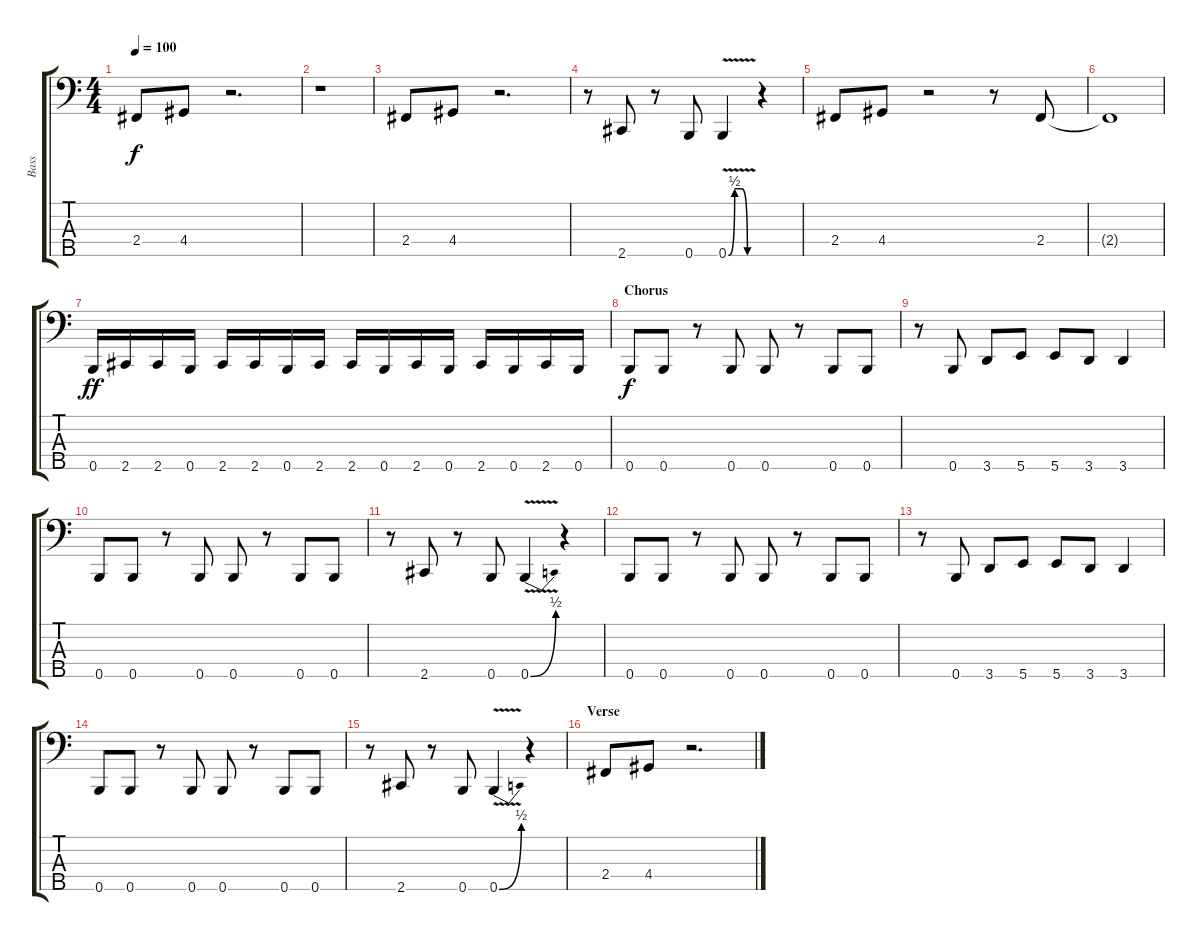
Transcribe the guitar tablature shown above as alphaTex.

\track ("Bass" "Bass") {instrument electricbassfinger}
\staff {score tabs}
\tuning (G2 D2 A1 E1 B0) {hide}
\ts (4 4)
\tempo 100
\clef f4
\ks c
2.4.8{dy f} 4.4.8 r.2{d} |
r.1 |
2.4.8 4.4.8 r.2{d} |
r.8 2.5.8 r.8 0.5.8 0.5{be (custom 0 0 15 2 30 2 45 0 60 0) v}.4 r.4 |
2.4.8 4.4.8 r.2 r.8 2.4.8 |
2.4{t}.1 |
0.5.16{dy ff} 2.5.16 2.5.16 0.5.16 2.5.16 2.5.16 0.5.16 2.5.16 2.5.16 0.5.16 2.5.16 0.5.16 2.5.16 0.5.16 2.5.16 0.5.16 |
\section ("" "Chorus")
0.5.8{dy f} 0.5.8 r.8 0.5.8 0.5.8 r.8 0.5.8 0.5.8 |
r.8 0.5.8 3.5.8 5.5.8 5.5.8 3.5.8 3.5.4 |
0.5.8 0.5.8 r.8 0.5.8 0.5.8 r.8 0.5.8 0.5.8 |
r.8 2.5.8 r.8 0.5.8 0.5{be (bend 0 0 60 2) v}.4 r.4 |
0.5.8 0.5.8 r.8 0.5.8 0.5.8 r.8 0.5.8 0.5.8 |
r.8 0.5.8 3.5.8 5.5.8 5.5.8 3.5.8 3.5.4 |
0.5.8 0.5.8 r.8 0.5.8 0.5.8 r.8 0.5.8 0.5.8 |
r.8 2.5.8 r.8 0.5.8 0.5{be (bend 0 0 60 2) v}.4 r.4 |
\section ("" "Verse")
2.4.8 4.4.8 r.2{d}
